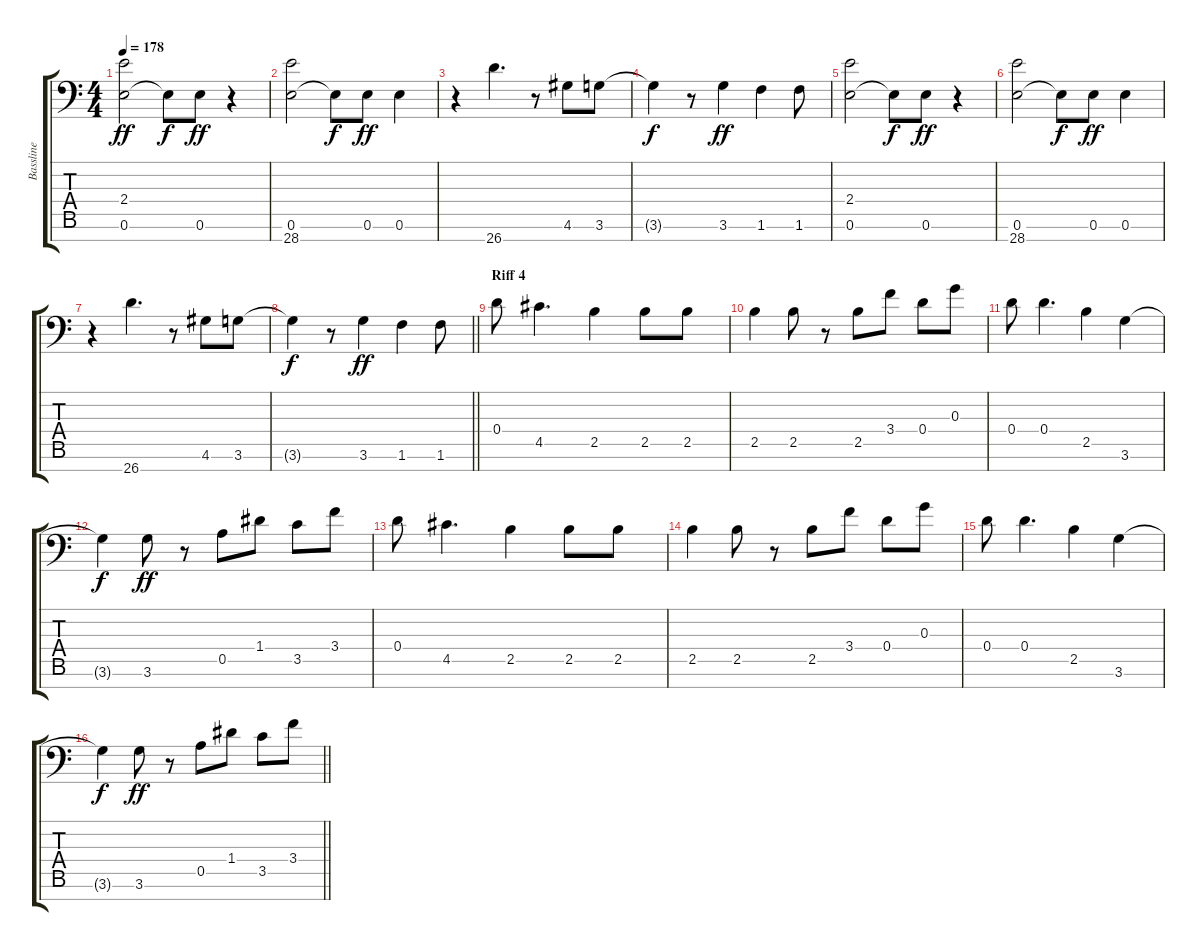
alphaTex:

\track ("Bassline" "Bassline") {instrument synthbass1}
\staff {score tabs}
\tuning (E4 B3 G3 D3 A2 E2 C-1) {hide}
\ts (4 4)
\tempo 178
\clef f4
\ks c
(2.4 0.6).2{dy ff} 0.6{t}.8{dy f} 0.6.8{dy ff} r.4 |
(0.6 28.7).2 0.6{t}.8{dy f} 0.6.8{dy ff} 0.6.4 |
r.4 26.7.4{d} r.8 4.6.8 3.6.8 |
3.6{t}.4{dy f} r.8 3.6.4{dy ff} 1.6.4 1.6.8 |
(2.4 0.6).2 0.6{t}.8{dy f} 0.6.8{dy ff} r.4 |
(0.6 28.7).2 0.6{t}.8{dy f} 0.6.8{dy ff} 0.6.4 |
r.4 26.7.4{d} r.8 4.6.8 3.6.8 |
\barLineRight lightlight
3.6{t}.4{dy f} r.8 3.6.4{dy ff} 1.6.4 1.6.8 |
\section ("" "Riff 4")
0.4.8 4.5.4{d} 2.5.4 2.5.8 2.5.8 |
2.5.4 2.5.8 r.8 2.5.8 3.4.8 0.4.8 0.3.8 |
0.4.8 0.4.4{d} 2.5.4 3.6.4 |
3.6{t}.4{dy f} 3.6.8{dy ff} r.8 0.5.8 1.4.8 3.5.8 3.4.8 |
0.4.8 4.5.4{d} 2.5.4 2.5.8 2.5.8 |
2.5.4 2.5.8 r.8 2.5.8 3.4.8 0.4.8 0.3.8 |
0.4.8 0.4.4{d} 2.5.4 3.6.4 |
\barLineRight lightlight
3.6{t}.4{dy f} 3.6.8{dy ff} r.8 0.5.8 1.4.8 3.5.8 3.4.8
